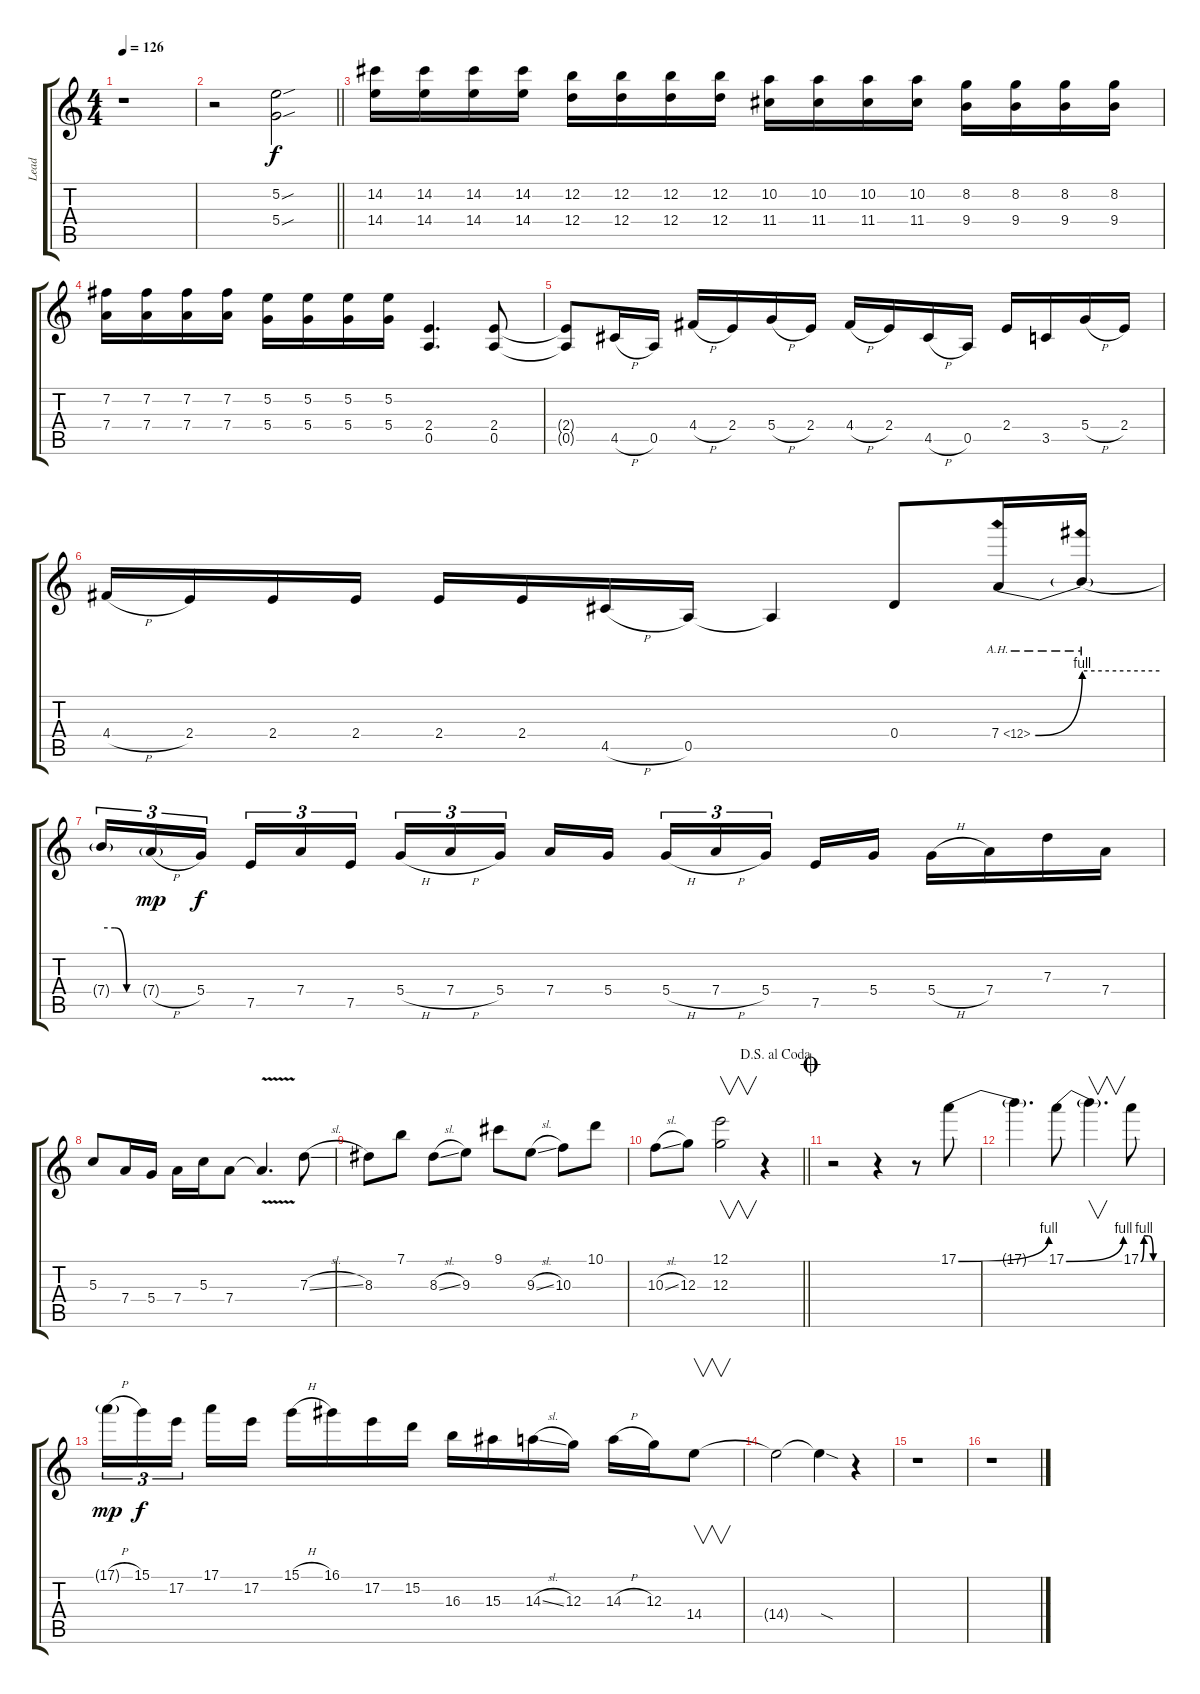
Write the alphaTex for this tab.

\track ("Lead" "Lead") {instrument distortionguitar}
\staff {score tabs}
\tuning (E4 B3 G3 D3 A2 E2) {hide}
\ts (4 4)
\tempo 126
\clef g2
\ks c
r.1{dy f} |
\barLineRight lightlight
r.2 (5.2{sou} 5.4{sou}).2 |
(14.2 14.4).16 (14.2 14.4).16 (14.2 14.4).16 (14.2 14.4).16 (12.2 12.4).16 (12.2 12.4).16 (12.2 12.4).16 (12.2 12.4).16 (10.2 11.4).16 (10.2 11.4).16 (10.2 11.4).16 (10.2 11.4).16 (8.2 9.4).16 (8.2 9.4).16 (8.2 9.4).16 (8.2 9.4).16 |
(7.2 7.4).16 (7.2 7.4).16 (7.2 7.4).16 (7.2 7.4).16 (5.2 5.4).16 (5.2 5.4).16 (5.2 5.4).16 (5.2 5.4).16 (2.4 0.5).4{d} (2.4 0.5).8 |
(2.4{t} 0.5{t}).8 4.5{h}.16 0.5.16 4.4{h}.16 2.4.16 5.4{h}.16 2.4.16 4.4{h}.16 2.4.16 4.5{h}.16 0.5.16 2.4.16 3.5.16 5.4{h}.16 2.4.16 |
4.4{h}.16 2.4.16 2.4.16 2.4.16 2.4.16 2.4.16 4.5{h}.16 0.5.16 0.5{t}.4 0.4.8 7.4{be (bend 0 0 60 4) ah 5}.16 7.4{be (hold 0 4 60 4) ah 7 t}.16 |
7.4{be (custom 0 4 20 4 40 0 60 0) t}.16{tu (3 2)} 7.4{h g}.16{tu (3 2) dy mp} 5.4.16{tu (3 2) dy f beam splitsecondary} 7.5.16{tu (3 2)} 7.4.16{tu (3 2)} 7.5.16{tu (3 2)} 5.4{h}.16{tu (3 2)} 7.4{h}.16{tu (3 2)} 5.4.16{tu (3 2) beam splitsecondary} 7.4.16 5.4.16 5.4{h}.16{tu (3 2)} 7.4{h}.16{tu (3 2)} 5.4.16{tu (3 2) beam splitsecondary} 7.5.16 5.4.16 5.4{h}.16 7.4.16 7.3.16 7.4.16 |
5.3.8 7.4.16 5.4.16 7.4.16 5.3.16 7.4.8 7.4{v t}.4{d} 7.3{sl}.8 |
8.3.8 7.1.8 8.3{sl}.8 9.3.8 9.1.8 9.3{sl}.8 10.3.8 10.1.8 |
\jump dalsegnoalcoda
\barLineRight lightlight
10.3{sl}.8 12.3.8 (12.1 12.3).2{v} r.4 |
\jump coda
r.2 r.4 r.8 17.1{be (bend 0 0 60 4)}.8 |
17.1{t}.4{d} 17.1{be (bend 0 0 60 4)}.8 17.1{t}.4{v d} 17.1{be (custom 0 0 10 4 25 4 40 0 60 0)}.8 |
17.1{h g}.16{tu (3 2) dy mp} 15.1.16{tu (3 2) dy f} 17.2.16{tu (3 2) beam splitsecondary} 17.1.16 17.2.16 15.1{h}.16 16.1.16 17.2.16 15.2.16 16.3.16 15.3.16 14.3{sl}.16 12.3.16 14.3{h}.16 12.3.16 14.4.8{v} |
14.4{t}.2 14.4{sod t}.4 r.4 |
r.1 |
r.1
